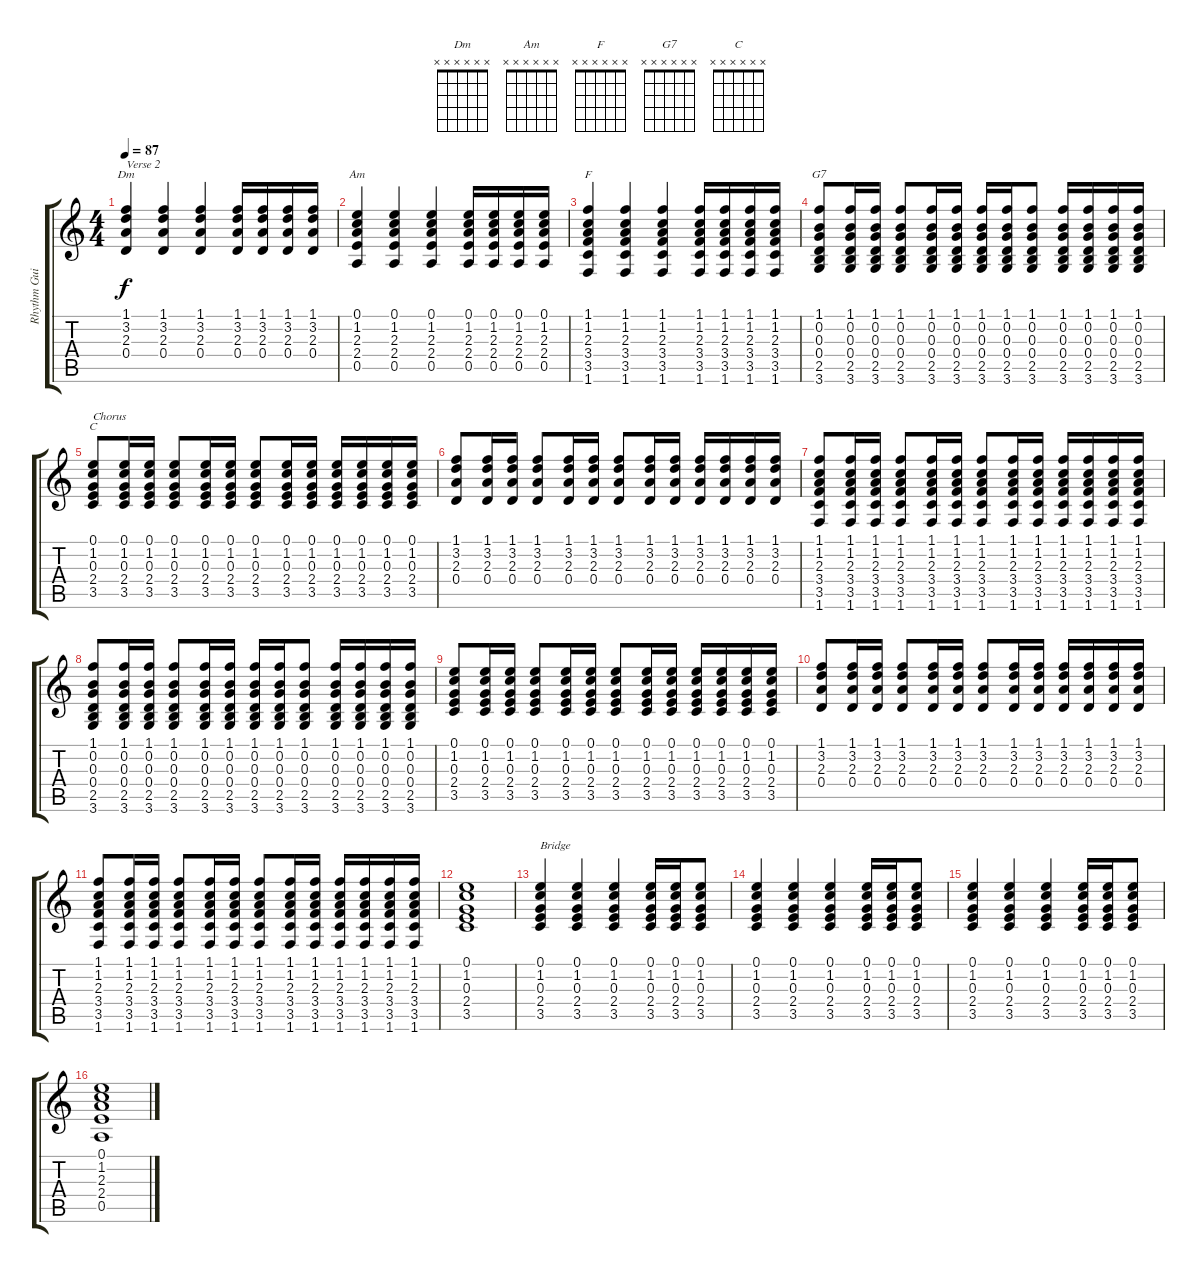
\track ("Rhythm Guitar" "Rhythm Gui") {instrument acousticguitarsteel}
\staff {score tabs}
\tuning (E4 B3 G3 D3 A2 E2) {hide}
\chord ("Dm" x x x x x x)
\chord ("Am" x x x x x x)
\chord ("F" x x x x x x)
\chord ("G7" x x x x x x)
\chord ("C" x x x x x x)
\ts (4 4)
\tempo 87
\clef g2
\ks c
(1.1 3.2 2.3 0.4).4{ch "Dm" txt "Verse 2" dy f} (1.1 3.2 2.3 0.4).4 (1.1 3.2 2.3 0.4).4 (1.1 3.2 2.3 0.4).16 (1.1 3.2 2.3 0.4).16 (1.1 3.2 2.3 0.4).16 (1.1 3.2 2.3 0.4).16 |
(0.1 1.2 2.3 2.4 0.5).4{ch "Am"} (0.1 1.2 2.3 2.4 0.5).4 (0.1 1.2 2.3 2.4 0.5).4 (0.1 1.2 2.3 2.4 0.5).16 (0.1 1.2 2.3 2.4 0.5).16 (0.1 1.2 2.3 2.4 0.5).16 (0.1 1.2 2.3 2.4 0.5).16 |
(1.1 1.2 2.3 3.4 3.5 1.6).4{ch "F"} (1.1 1.2 2.3 3.4 3.5 1.6).4 (1.1 1.2 2.3 3.4 3.5 1.6).4 (1.1 1.2 2.3 3.4 3.5 1.6).16 (1.1 1.2 2.3 3.4 3.5 1.6).16 (1.1 1.2 2.3 3.4 3.5 1.6).16 (1.1 1.2 2.3 3.4 3.5 1.6).16 |
(1.1 0.2 0.3 0.4 2.5 3.6).8{ch "G7"} (1.1 0.2 0.3 0.4 2.5 3.6).16 (1.1 0.2 0.3 0.4 2.5 3.6).16 (1.1 0.2 0.3 0.4 2.5 3.6).8 (1.1 0.2 0.3 0.4 2.5 3.6).16 (1.1 0.2 0.3 0.4 2.5 3.6).16 (1.1 0.2 0.3 0.4 2.5 3.6).16 (1.1 0.2 0.3 0.4 2.5 3.6).16 (1.1 0.2 0.3 0.4 2.5 3.6).8 (1.1 0.2 0.3 0.4 2.5 3.6).16 (1.1 0.2 0.3 0.4 2.5 3.6).16 (1.1 0.2 0.3 0.4 2.5 3.6).16 (1.1 0.2 0.3 0.4 2.5 3.6).16 |
(0.1 1.2 0.3 2.4 3.5).8{ch "C" txt "Chorus"} (0.1 1.2 0.3 2.4 3.5).16 (0.1 1.2 0.3 2.4 3.5).16 (0.1 1.2 0.3 2.4 3.5).8 (0.1 1.2 0.3 2.4 3.5).16 (0.1 1.2 0.3 2.4 3.5).16 (0.1 1.2 0.3 2.4 3.5).8 (0.1 1.2 0.3 2.4 3.5).16 (0.1 1.2 0.3 2.4 3.5).16 (0.1 1.2 0.3 2.4 3.5).16 (0.1 1.2 0.3 2.4 3.5).16 (0.1 1.2 0.3 2.4 3.5).16 (0.1 1.2 0.3 2.4 3.5).16 |
(1.1 3.2 2.3 0.4).8 (1.1 3.2 2.3 0.4).16 (1.1 3.2 2.3 0.4).16 (1.1 3.2 2.3 0.4).8 (1.1 3.2 2.3 0.4).16 (1.1 3.2 2.3 0.4).16 (1.1 3.2 2.3 0.4).8 (1.1 3.2 2.3 0.4).16 (1.1 3.2 2.3 0.4).16 (1.1 3.2 2.3 0.4).16 (1.1 3.2 2.3 0.4).16 (1.1 3.2 2.3 0.4).16 (1.1 3.2 2.3 0.4).16 |
(1.1 1.2 2.3 3.4 3.5 1.6).8 (1.1 1.2 2.3 3.4 3.5 1.6).16 (1.1 1.2 2.3 3.4 3.5 1.6).16 (1.1 1.2 2.3 3.4 3.5 1.6).8 (1.1 1.2 2.3 3.4 3.5 1.6).16 (1.1 1.2 2.3 3.4 3.5 1.6).16 (1.1 1.2 2.3 3.4 3.5 1.6).8 (1.1 1.2 2.3 3.4 3.5 1.6).16 (1.1 1.2 2.3 3.4 3.5 1.6).16 (1.1 1.2 2.3 3.4 3.5 1.6).16 (1.1 1.2 2.3 3.4 3.5 1.6).16 (1.1 1.2 2.3 3.4 3.5 1.6).16 (1.1 1.2 2.3 3.4 3.5 1.6).16 |
(1.1 0.2 0.3 0.4 2.5 3.6).8 (1.1 0.2 0.3 0.4 2.5 3.6).16 (1.1 0.2 0.3 0.4 2.5 3.6).16 (1.1 0.2 0.3 0.4 2.5 3.6).8 (1.1 0.2 0.3 0.4 2.5 3.6).16 (1.1 0.2 0.3 0.4 2.5 3.6).16 (1.1 0.2 0.3 0.4 2.5 3.6).16 (1.1 0.2 0.3 0.4 2.5 3.6).16 (1.1 0.2 0.3 0.4 2.5 3.6).8 (1.1 0.2 0.3 0.4 2.5 3.6).16 (1.1 0.2 0.3 0.4 2.5 3.6).16 (1.1 0.2 0.3 0.4 2.5 3.6).16 (1.1 0.2 0.3 0.4 2.5 3.6).16 |
(0.1 1.2 0.3 2.4 3.5).8 (0.1 1.2 0.3 2.4 3.5).16 (0.1 1.2 0.3 2.4 3.5).16 (0.1 1.2 0.3 2.4 3.5).8 (0.1 1.2 0.3 2.4 3.5).16 (0.1 1.2 0.3 2.4 3.5).16 (0.1 1.2 0.3 2.4 3.5).8 (0.1 1.2 0.3 2.4 3.5).16 (0.1 1.2 0.3 2.4 3.5).16 (0.1 1.2 0.3 2.4 3.5).16 (0.1 1.2 0.3 2.4 3.5).16 (0.1 1.2 0.3 2.4 3.5).16 (0.1 1.2 0.3 2.4 3.5).16 |
(1.1 3.2 2.3 0.4).8 (1.1 3.2 2.3 0.4).16 (1.1 3.2 2.3 0.4).16 (1.1 3.2 2.3 0.4).8 (1.1 3.2 2.3 0.4).16 (1.1 3.2 2.3 0.4).16 (1.1 3.2 2.3 0.4).8 (1.1 3.2 2.3 0.4).16 (1.1 3.2 2.3 0.4).16 (1.1 3.2 2.3 0.4).16 (1.1 3.2 2.3 0.4).16 (1.1 3.2 2.3 0.4).16 (1.1 3.2 2.3 0.4).16 |
(1.1 1.2 2.3 3.4 3.5 1.6).8 (1.1 1.2 2.3 3.4 3.5 1.6).16 (1.1 1.2 2.3 3.4 3.5 1.6).16 (1.1 1.2 2.3 3.4 3.5 1.6).8 (1.1 1.2 2.3 3.4 3.5 1.6).16 (1.1 1.2 2.3 3.4 3.5 1.6).16 (1.1 1.2 2.3 3.4 3.5 1.6).8 (1.1 1.2 2.3 3.4 3.5 1.6).16 (1.1 1.2 2.3 3.4 3.5 1.6).16 (1.1 1.2 2.3 3.4 3.5 1.6).16 (1.1 1.2 2.3 3.4 3.5 1.6).16 (1.1 1.2 2.3 3.4 3.5 1.6).16 (1.1 1.2 2.3 3.4 3.5 1.6).16 |
(0.1 1.2 0.3 2.4 3.5).1 |
(0.1 1.2 0.3 2.4 3.5).4{txt "Bridge"} (0.1 1.2 0.3 2.4 3.5).4 (0.1 1.2 0.3 2.4 3.5).4 (0.1 1.2 0.3 2.4 3.5).16 (0.1 1.2 0.3 2.4 3.5).16 (0.1 1.2 0.3 2.4 3.5).8 |
(0.1 1.2 0.3 2.4 3.5).4 (0.1 1.2 0.3 2.4 3.5).4 (0.1 1.2 0.3 2.4 3.5).4 (0.1 1.2 0.3 2.4 3.5).16 (0.1 1.2 0.3 2.4 3.5).16 (0.1 1.2 0.3 2.4 3.5).8 |
(0.1 1.2 0.3 2.4 3.5).4 (0.1 1.2 0.3 2.4 3.5).4 (0.1 1.2 0.3 2.4 3.5).4 (0.1 1.2 0.3 2.4 3.5).16 (0.1 1.2 0.3 2.4 3.5).16 (0.1 1.2 0.3 2.4 3.5).8 |
(0.1 1.2 2.3 2.4 0.5).1
